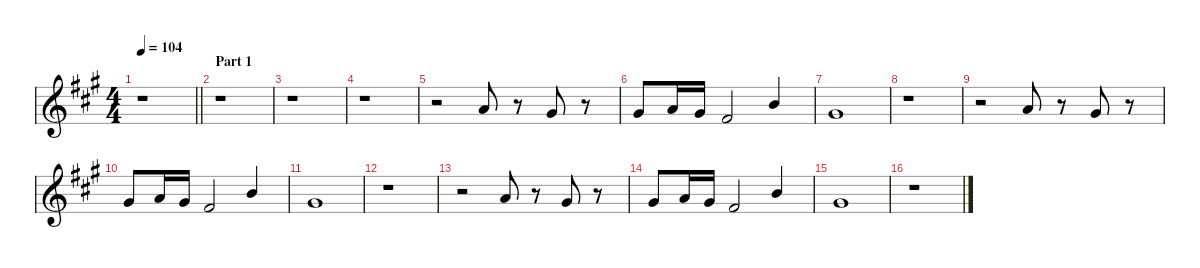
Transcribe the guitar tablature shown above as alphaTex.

\defaultSystemsLayout 4
\hideDynamics
\bracketExtendMode nobrackets
\singleTrackTrackNamePolicy hidden
\multiTrackTrackNamePolicy hidden
\otherSystemsTrackNameOrientation horizontal
\track ("Brass   " "org.") {instrument drawbarorgan}
\staff {score}
\tuning (E4 B3 G3 D3 A2 E2)
\ts (4 4)
\tempo 104
\clef g2
\barLineRight lightlight
\ks a
r.1{dy f beam Down} |
\section ("" "Part 1")
r.1{beam Down} |
r.1{beam Down} |
r.1{beam Down} |
r.2{beam Down} 5.1{acc forcenatural}.8{beam Up} r.8{beam Up} 4.1{acc #}.8{beam Up} r.8{beam Up} |
4.1{acc #}.8{beam Up} 5.1{acc forcenatural}.16{beam Up} 4.1{acc #}.16{beam Up} 2.1{acc #}.2{beam Up} 7.1{acc forcenatural}.4{beam Up} |
4.1{acc #}.1{beam Up} |
r.1{beam Down} |
r.2{beam Down} 5.1{acc forcenatural}.8{beam Up} r.8{beam Up} 4.1{acc #}.8{beam Up} r.8{beam Up} |
4.1{acc #}.8{beam Up} 5.1{acc forcenatural}.16{beam Up} 4.1{acc #}.16{beam Up} 2.1{acc #}.2{beam Up} 7.1{acc forcenatural}.4{beam Up} |
4.1{acc #}.1{beam Up} |
r.1{beam Down} |
r.2{beam Down} 5.1{acc forcenatural}.8{beam Up} r.8{beam Up} 4.1{acc #}.8{beam Up} r.8{beam Up} |
4.1{acc #}.8{beam Up} 5.1{acc forcenatural}.16{beam Up} 4.1{acc #}.16{beam Up} 2.1{acc #}.2{beam Up} 7.1{acc forcenatural}.4{beam Up} |
4.1{acc #}.1{beam Up} |
r.1{beam Down}
